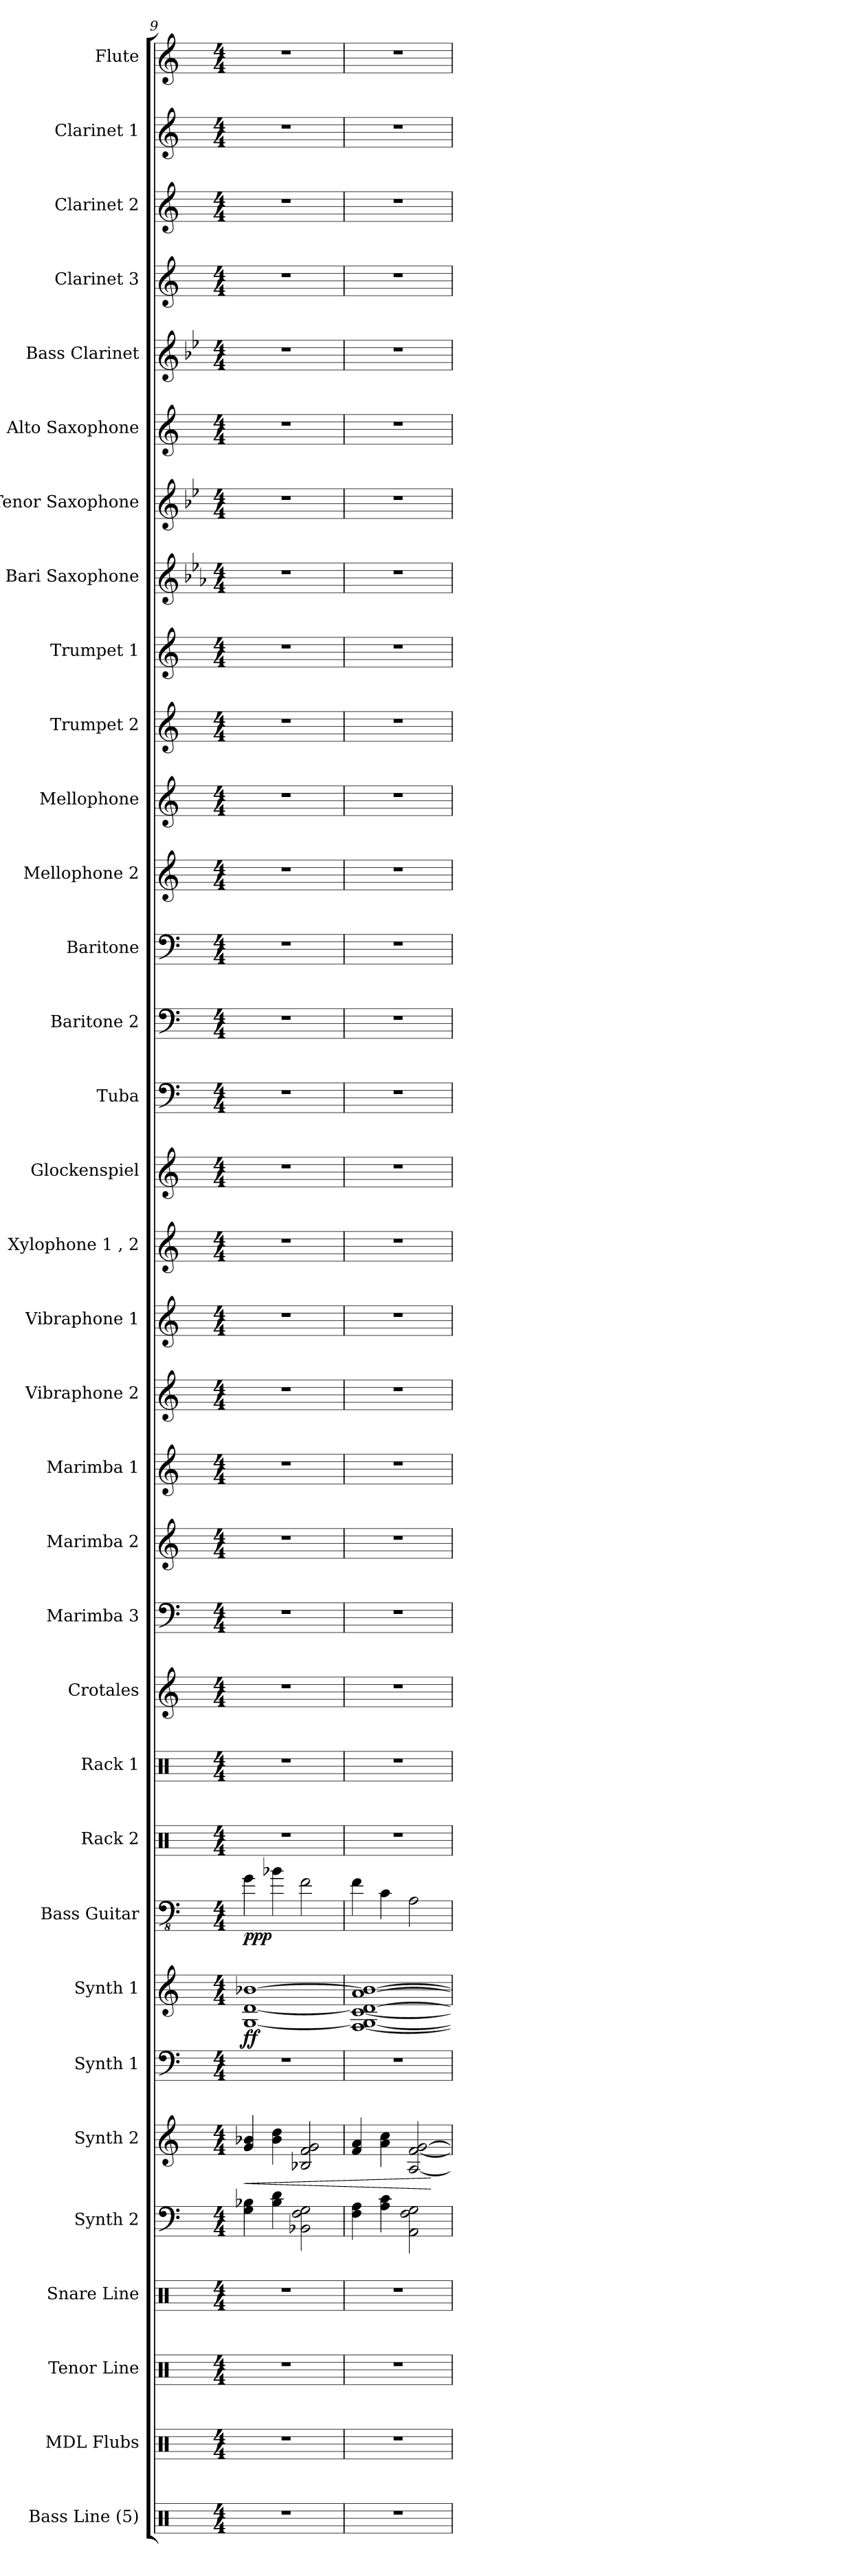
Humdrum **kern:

**kern	**kern	**kern	**kern	**kern	**kern	**dynam	**kern	**kern	**dynam	**kern	**dynam	**kern	**kern	**kern	**kern	**kern	**kern	**kern	**kern	**kern	**kern	**kern	**kern	**kern	**kern	**kern	**kern	**kern	**kern	**kern	**kern	**kern	**kern	**kern	**kern	**kern
*part34	*part33	*part32	*part31	*part30	*part29	*part29	*part28	*part27	*part27	*part26	*part26	*part25	*part24	*part23	*part22	*part21	*part20	*part19	*part18	*part17	*part16	*part15	*part14	*part13	*part12	*part11	*part10	*part9	*part8	*part7	*part6	*part5	*part4	*part3	*part2	*part1
*staff34	*staff33	*staff32	*staff31	*staff30	*staff29	*staff29	*staff28	*staff27	*staff27	*staff26	*staff26	*staff25	*staff24	*staff23	*staff22	*staff21	*staff20	*staff19	*staff18	*staff17	*staff16	*staff15	*staff14	*staff13	*staff12	*staff11	*staff10	*staff9	*staff8	*staff7	*staff6	*staff5	*staff4	*staff3	*staff2	*staff1
*I"Bass Line (5)	*I"MDL Flubs	*I"Tenor Line	*I"Snare Line	*I"Synth 2	*I"Synth 2	*	*I"Synth 1	*I"Synth 1	*	*I"Bass Guitar	*	*I"Rack 2	*I"Rack 1	*I"Crotales	*I"Marimba 3	*I"Marimba 2	*I"Marimba 1	*I"Vibraphone 2	*I"Vibraphone 1	*I"Xylophone 1 , 2	*I"Glockenspiel	*I"Tuba	*I"Baritone 2	*I"Baritone	*I"Mellophone 2	*I"Mellophone	*I"Trumpet 2	*I"Trumpet 1	*I"Bari Saxophone	*I"Tenor Saxophone	*I"Alto Saxophone	*I"Bass Clarinet	*I"Clarinet 3	*I"Clarinet 2	*I"Clarinet 1	*I"Flute
*I'B. L.	*I'FB.	*I'TN. L.	*I'SN. L.	*	*	*	*I'Synth.	*I'Synth.	*	*I'B. Guit.	*	*	*	*I'Cro.	*I'Mrm.	*I'Mrm. 2	*I'Mrm. 1	*I'Vibe 2	*I'Vibe 1	*I'Xyl.	*I'Glk.	*I'Tba.	*	*I'Bar.	*I'Mph.	*I'Mph.	*I'Tpt. 2,3	*I'Tpt. 1	*I'Bar. Sax.	*I'T. Sax.	*I'A. Sax.	*I'B. Cl.	*	*I'Cl. 2,3	*I'Cl. 1	*I'Fl.
*clefX	*clefX	*clefX	*clefX	*clefF4	*clefG2	*	*clefF4	*clefG2	*	*clefFv4	*	*clefX	*clefX	*clefG2	*clefF4	*clefG2	*clefG2	*clefG2	*clefG2	*clefG2	*clefG2	*clefF4	*clefF4	*clefF4	*clefG2	*clefG2	*clefG2	*clefG2	*clefG2	*clefG2	*clefG2	*clefG2	*clefG2	*clefG2	*clefG2	*clefG2
*	*	*	*	*	*	*	*	*	*	*	*	*	*	*ITrd-14c-24	*	*	*	*	*	*ITrd-7c-12	*ITrd-14c-24	*	*	*	*ITrd4c7	*ITrd4c7	*ITrd1c2	*ITrd1c2	*ITrd12c21	*ITrd8c14	*ITrd5c9	*ITrd8c14	*ITrd1c2	*ITrd1c2	*ITrd1c2	*
*k[]	*k[]	*k[]	*k[]	*k[]	*k[]	*	*k[]	*k[]	*	*k[]	*	*k[]	*k[]	*k[]	*k[]	*k[]	*k[]	*k[]	*k[]	*k[]	*k[]	*k[]	*k[]	*k[]	*k[b-]	*k[b-]	*k[b-e-]	*k[b-e-]	*k[b-e-a-]	*k[b-e-]	*k[b-e-a-]	*k[b-e-]	*k[b-e-]	*k[b-e-]	*k[b-e-]	*k[]
*M4/4	*M4/4	*M4/4	*M4/4	*M4/4	*M4/4	*	*M4/4	*M4/4	*	*M4/4	*	*M4/4	*M4/4	*M4/4	*M4/4	*M4/4	*M4/4	*M4/4	*M4/4	*M4/4	*M4/4	*M4/4	*M4/4	*M4/4	*M4/4	*M4/4	*M4/4	*M4/4	*M4/4	*M4/4	*M4/4	*M4/4	*M4/4	*M4/4	*M4/4	*M4/4
=9	=9	=9	=9	=9	=9	=9	=9	=9	=9	=9	=9	=9	=9	=9	=9	=9	=9	=9	=9	=9	=9	=9	=9	=9	=9	=9	=9	=9	=9	=9	=9	=9	=9	=9	=9	=9
!	!	!	!	!	!	!LO:HP:b	!	!	!LO:DY:b	!	!	!	!	!	!	!	!	!	!	!	!	!	!	!	!	!	!	!	!	!	!	!	!	!	!	!
!	!	!	!	!	!	!	!	!	!LO:DY:n=1:b	!	!LO:DY:b	!	!	!	!	!	!	!	!	!	!	!	!	!	!	!	!	!	!	!	!	!	!	!	!	!
1r	1r	1r	1r	4G\ 4B-X\	4g/ 4b-X/	<	1r	[1G [1d [1b-X	f f	4G\	ppp	1r	1r	1r	1r	1r	1r	1r	1r	1r	1r	1r	1r	1r	1r	1r	1r	1r	1r	1r	1r	1r	1r	1r	1r	1r
.	.	.	.	4B-\ 4d\	4b-\ 4dd\	.	.	.	.	4B-X\	.	.	.	.	.	.	.	.	.	.	.	.	.	.	.	.	.	.	.	.	.	.	.	.	.	.
.	.	.	.	2BB-X\ 2F\ 2G\	2B-X/ 2f/ 2g/	.	.	.	.	2F\	.	.	.	.	.	.	.	.	.	.	.	.	.	.	.	.	.	.	.	.	.	.	.	.	.	.
=10	=10	=10	=10	=10	=10	=10	=10	=10	=10	=10	=10	=10	=10	=10	=10	=10	=10	=10	=10	=10	=10	=10	=10	=10	=10	=10	=10	=10	=10	=10	=10	=10	=10	=10	=10	=10
1r	1r	1r	1r	4F\ 4A\	4f/ 4a/	.	1r	[1F 1G_ [1c 1d_ [1a 1b-_	.	4F\	.	1r	1r	1r	1r	1r	1r	1r	1r	1r	1r	1r	1r	1r	1r	1r	1r	1r	1r	1r	1r	1r	1r	1r	1r	1r
.	.	.	.	4A\ 4c\	4a\ 4cc\	.	.	.	.	4C\	.	.	.	.	.	.	.	.	.	.	.	.	.	.	.	.	.	.	.	.	.	.	.	.	.	.
.	.	.	.	2AA\ 2F\ 2G\	[2A/ [2f/ [2g/	.	.	.	.	2AA\	.	.	.	.	.	.	.	.	.	.	.	.	.	.	.	.	.	.	.	.	.	.	.	.	.	.
.	.	.	.	.	.	[	.	.	.	.	.	.	.	.	.	.	.	.	.	.	.	.	.	.	.	.	.	.	.	.	.	.	.	.	.	.
=	=	=	=	=	=	=	=	=	=	=	=	=	=	=	=	=	=	=	=	=	=	=	=	=	=	=	=	=	=	=	=	=	=	=	=	=
*-	*-	*-	*-	*-	*-	*-	*-	*-	*-	*-	*-	*-	*-	*-	*-	*-	*-	*-	*-	*-	*-	*-	*-	*-	*-	*-	*-	*-	*-	*-	*-	*-	*-	*-	*-	*-
